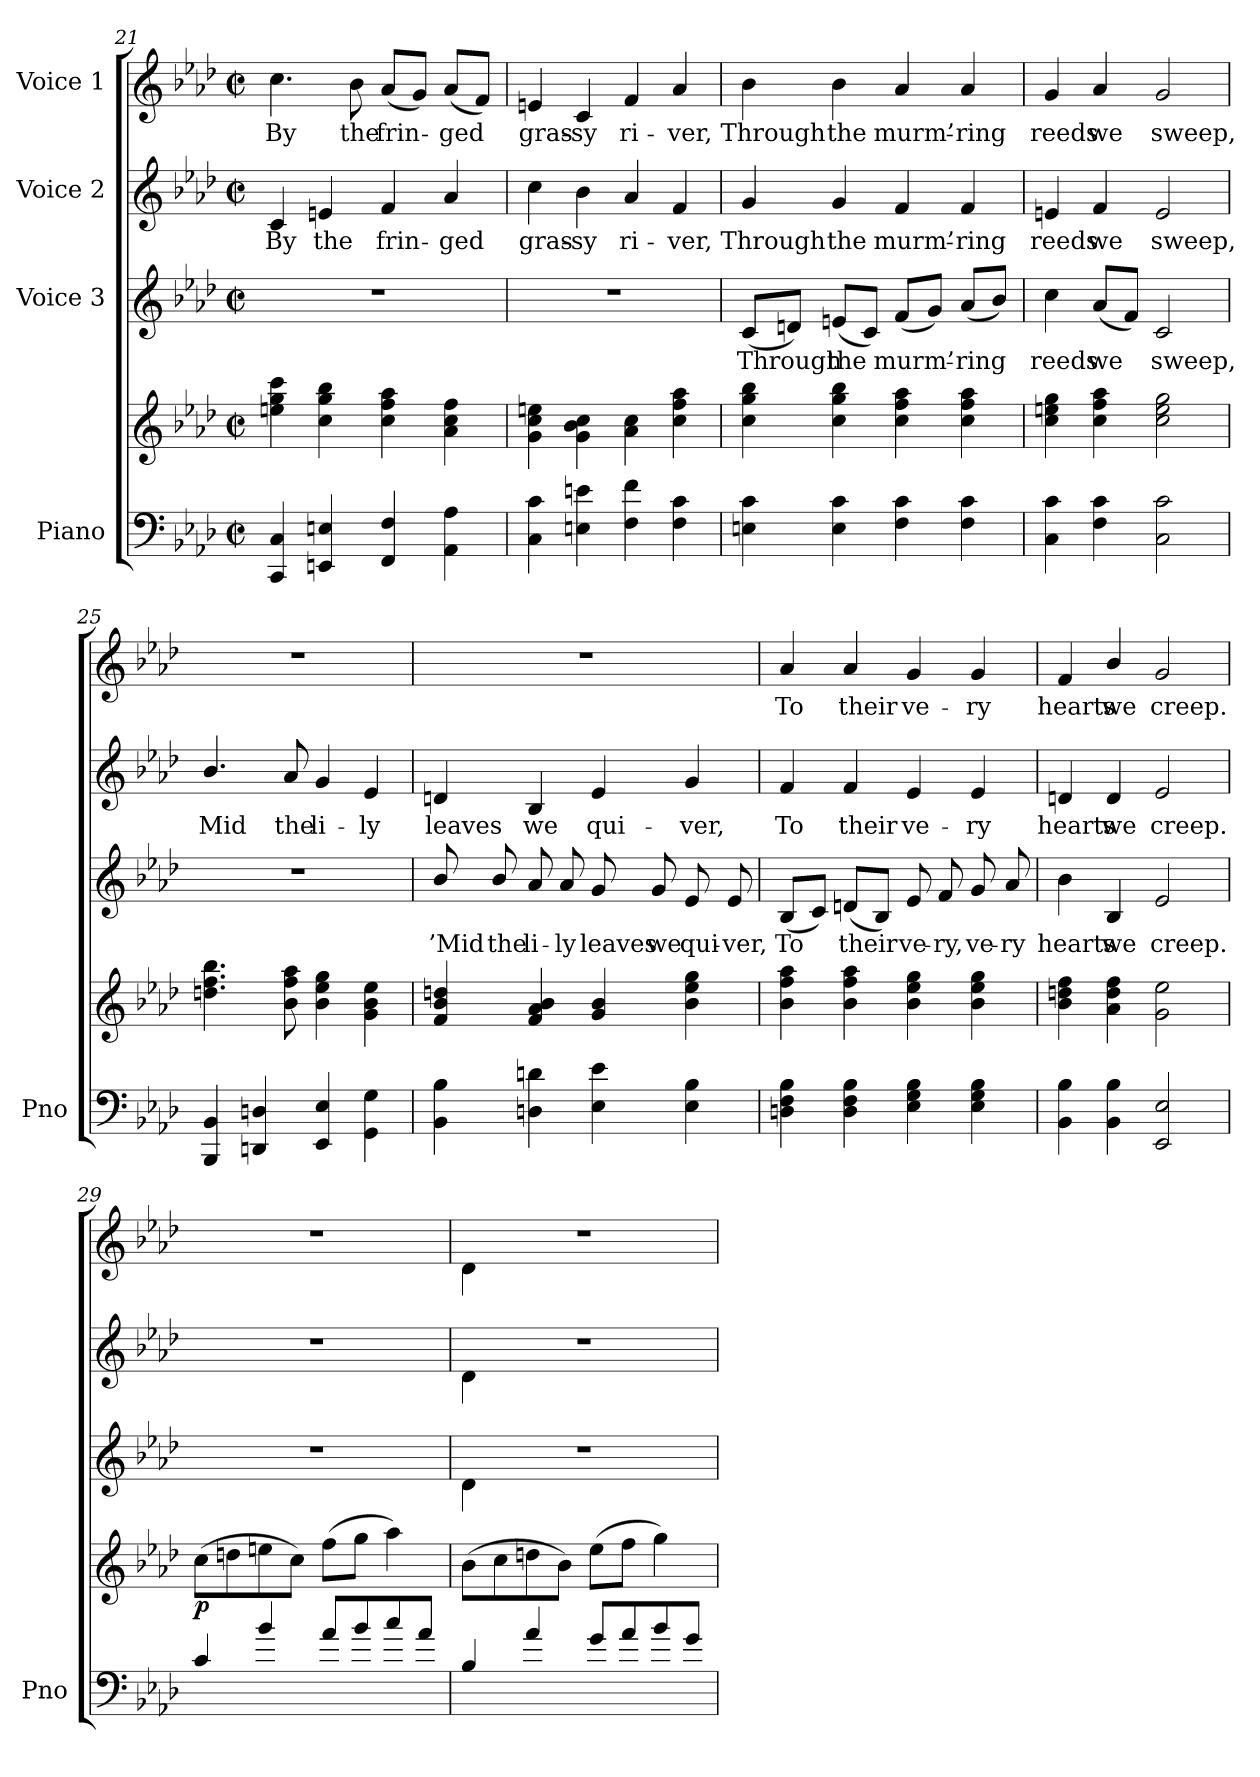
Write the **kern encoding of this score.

**kern	**kern	**dynam	**kern	**text	**kern	**text	**kern	**text
*part4	*part4	*part4	*part3	*part3	*part2	*part2	*part1	*part1
*staff5	*staff4	*staff4/5	*staff3	*staff3	*staff2	*staff2	*staff1	*staff1
*I"Piano	*	*	*I"Voice 3	*	*I"Voice 2	*	*I"Voice 1	*
*I'Pno	*	*	*	*	*	*	*	*
*clefF4	*clefG2	*	*clefG2	*	*clefG2	*	*clefG2	*
*k[b-e-a-d-]	*k[b-e-a-d-]	*	*k[b-e-a-d-]	*	*k[b-e-a-d-]	*	*k[b-e-a-d-]	*
*M2/2	*M2/2	*	*M2/2	*	*M2/2	*	*M2/2	*
*met(c|)	*met(c|)	*	*met(c|)	*	*met(c|)	*	*met(c|)	*
=21	=21	=21	=21	=21	=21	=21	=21	=21
4CC/ 4C/	4een\ 4gg\ 4ccc\	.	1r	.	4c/	By	4.cc\	By
4EEn/ 4En/	4cc\ 4gg\ 4bb-\	.	.	.	4en/	the	.	.
.	.	.	.	.	.	.	8b-\	the
4FF/ 4F/	4cc\ 4ff\ 4aa-\	.	.	.	4f/	frin-	(8a-/L	frin-
.	.	.	.	.	.	.	8g/J)	.
4AA-\ 4A-\	4a-\ 4cc\ 4ff\	.	.	.	4a-/	-ged	(8a-/L	-ged
.	.	.	.	.	.	.	8f/J)	.
=22	=22	=22	=22	=22	=22	=22	=22	=22
4C\ 4c\	4g\ 4cc\ 4een\	.	1r	.	4cc\	gras-	4en/	gras-
4En\ 4en\	4g\ 4b-\ 4cc\	.	.	.	4b-\	-sy	4c/	-sy
4F\ 4f\	4a-\ 4cc\	.	.	.	4a-/	ri-	4f/	ri-
4F\ 4c\	4cc\ 4ff\ 4aa-\	.	.	.	4f/	-ver,	4a-/	-ver,
=23	=23	=23	=23	=23	=23	=23	=23	=23
4En\ 4c\	4cc\ 4gg\ 4bb-\	.	(8c/L	Through	4g/	Through	4b-\	Through
.	.	.	8dnj/J)	.	.	.	.	.
4E\ 4c\	4cc\ 4gg\ 4bb-\	.	(8en/L	the	4g/	the	4b-\	the
.	.	.	8c/J)	.	.	.	.	.
4F\ 4c\	4cc\ 4ff\ 4aa-\	.	(8f/L	murm’-	4f/	murm’-	4a-/	murm’-
.	.	.	8g/J)	.	.	.	.	.
4F\ 4c\	4cc\ 4ff\ 4aa-\	.	(8a-/L	-ring	4f/	-ring	4a-/	-ring
.	.	.	8b-/J)	.	.	.	.	.
=24	=24	=24	=24	=24	=24	=24	=24	=24
4C\ 4c\	4cc\ 4een\ 4gg\	.	4cc\	reeds	4en/	reeds	4g/	reeds
4F\ 4c\	4cc\ 4ff\ 4aa-\	.	(8a-/L	we	4f/	we	4a-/	we
.	.	.	8f/J)	.	.	.	.	.
2C\ 2c\	2cc\ 2ee\ 2gg\	.	2c/	sweep,	2e/	sweep,	2g/	sweep,
=25	=25	=25	=25	=25	=25	=25	=25	=25
4BBB-/ 4BB-/	4.ddn\ 4.ff\ 4.bb-\	.	1r	.	4.b-/	Mid	1r	.
4DDn/ 4Dn/	.	.	.	.	.	.	.	.
.	8b-\ 8ff\ 8aa-\	.	.	.	8a-/	the	.	.
4EE-/ 4E-/	4b-\ 4ee-\ 4gg\	.	.	.	4g/	li-	.	.
4GG\ 4G\	4g\ 4b-\ 4ee-\	.	.	.	4e-/	-ly	.	.
=26	=26	=26	=26	=26	=26	=26	=26	=26
4BB-\ 4B-\	4f/ 4b-/ 4ddn/	.	8b-/	’Mid	4dn/	leaves	1r	.
.	.	.	8b-/	the	.	.	.	.
4Dn\ 4dn\	4f/ 4a-/ 4b-/	.	8a-/	li-	4B-/	we	.	.
.	.	.	8a-/	-ly	.	.	.	.
4E-\ 4e-\	4g/ 4b-/	.	8g/	leaves	4e-/	qui-	.	.
.	.	.	8g/	we	.	.	.	.
4E-\ 4B-\	4b-\ 4ee-\ 4gg\	.	8e-/	qui-	4g/	-ver,	.	.
.	.	.	8e-/	-ver,	.	.	.	.
=27	=27	=27	=27	=27	=27	=27	=27	=27
4Dn\ 4F\ 4B-\	4b-j\ 4ff\ 4aa-\	.	(8B-/L	To	4f/	To	4a-/	To
.	.	.	8c/J)	.	.	.	.	.
4D\ 4F\ 4B-\	4b-\ 4ff\ 4aa-\	.	(8dn/L	their	4f/	their	4a-/	their
.	.	.	8B-/J)	.	.	.	.	.
4E-\ 4G\ 4B-\	4b-\ 4ee-\ 4gg\	.	8e-/	ve-	4e-/	ve-	4g/	ve-
.	.	.	8f/	-ry,	.	.	.	.
4E-\ 4G\ 4B-\	4b-\ 4ee-\ 4gg\	.	8g/	ve-	4e-/	-ry	4g/	-ry
.	.	.	8a-/	-ry	.	.	.	.
=28	=28	=28	=28	=28	=28	=28	=28	=28
4BB-\ 4B-\	4b-\ 4ddn\ 4ff\	.	4b-\	hearts	4dn/	hearts	4f/	hearts
4BB-\ 4B-\	4a-\ 4dd\ 4ff\	.	4B-/	we	4d/	we	4b-/	we
2EE-/ 2E-/	2g\ 2ee-\	.	2e-/	creep.	2e-/	creep.	2g/	creep.
=29	=29	=29	=29	=29	=29	=29	=29	=29
!	!	!LO:DY:b	!	!	!	!	!	!
4c/	(8cc\L	p	1r	.	1r	.	1r	.
.	8ddn\	.	.	.	.	.	.	.
4b-/	8een\	.	.	.	.	.	.	.
.	8cc\J)	.	.	.	.	.	.	.
8a-/L	(8ff\L	.	.	.	.	.	.	.
8b-/	8gg\J	.	.	.	.	.	.	.
8cc/	4aa-\)	.	.	.	.	.	.	.
8a-/J	.	.	.	.	.	.	.	.
=30	=30	=30	=30	=30	=30	=30	=30	=30
*	*	*	*^	*	*^	*	*^	*
4B-/	(8b-\L	.	1r	4d-	.	1r	4d-	.	1r	4d-	.
.	8cc\	.	.	.	.	.	.	.	.	.	.
4a-/	8ddn\	.	.	2.ryy	.	.	2.ryy	.	.	2.ryy	.
.	8b-\J)	.	.	.	.	.	.	.	.	.	.
8g/L	(8ee-\L	.	.	.	.	.	.	.	.	.	.
8a-/	8ff\J	.	.	.	.	.	.	.	.	.	.
8b-/	4gg\)	.	.	.	.	.	.	.	.	.	.
8g/J	.	.	.	.	.	.	.	.	.	.	.
*	*	*	*v	*v	*	*	*	*	*v	*v	*
*	*	*	*	*	*v	*v	*	*	*
=	=	=	=	=	=	=	=	=
*-	*-	*-	*-	*-	*-	*-	*-	*-
